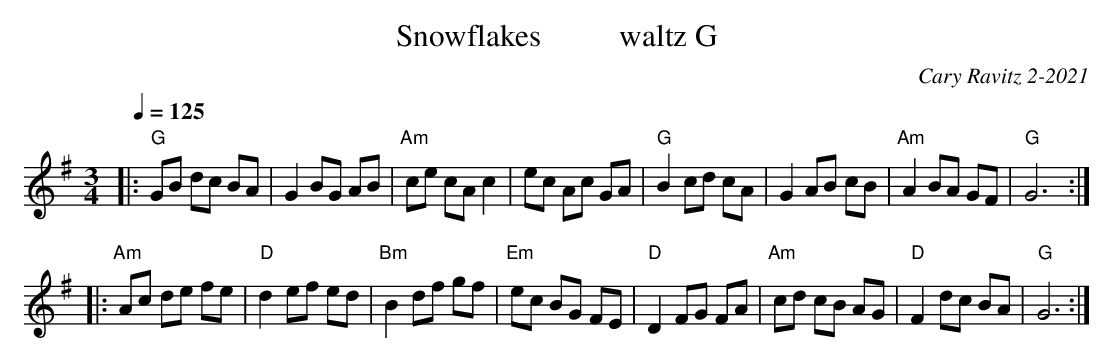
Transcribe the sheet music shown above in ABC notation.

X:1
T: Snowflakes          waltz G
C: Cary Ravitz 2-2021
M: 3/4
L: 1/8
Q: 1/4=125
K: G
|: "G" GB dc BA | G2 BG AB | "Am"ce cA c2 | ec Ac  GA | "G"B2 cd cA | G2  AB cB | "Am"A2 BA GF | "G"G6 :|
|: "Am" Ac de fe | "D" d2 ef ed | "Bm"B2 df gf | "Em"ec BG FE | "D"D2 FG FA | "Am"cd cB AG | "D"F2 dc BA | "G"G6 :|
